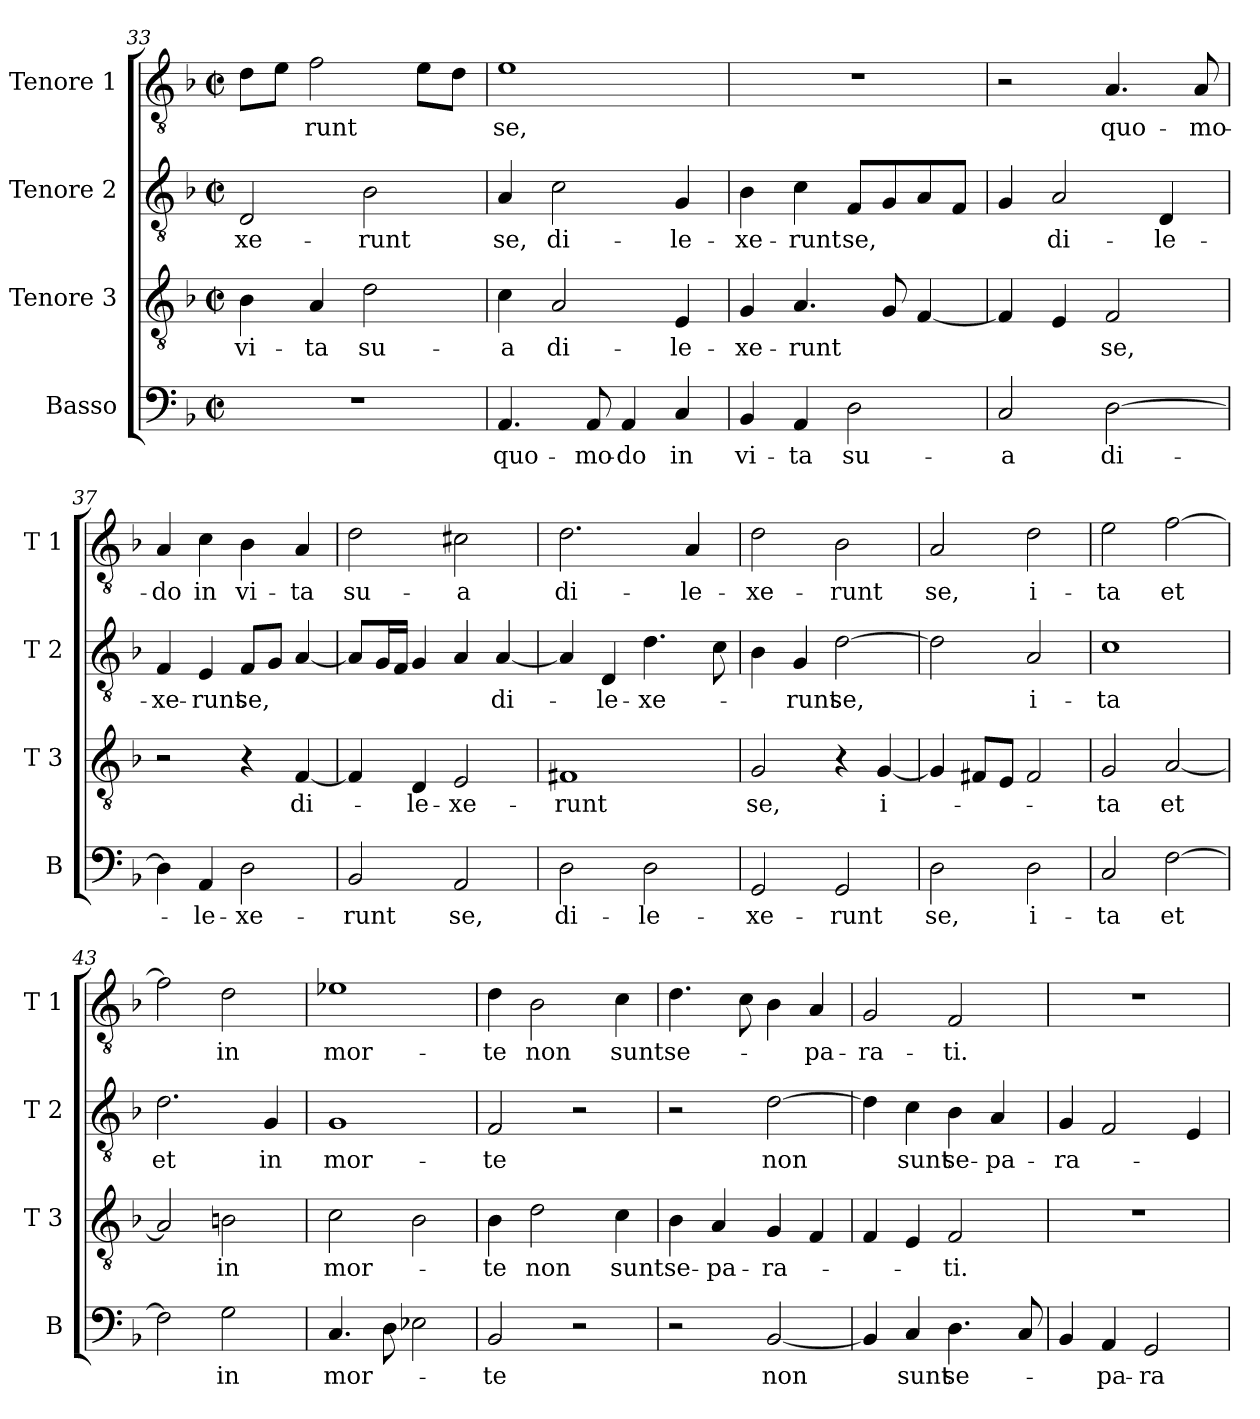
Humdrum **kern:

**kern	**text	**kern	**text	**kern	**text	**kern	**text
*part4	*part4	*part3	*part3	*part2	*part2	*part1	*part1
*staff4	*staff4	*staff3	*staff3	*staff2	*staff2	*staff1	*staff1
*I"Basso	*	*I"Tenore 3	*	*I"Tenore 2	*	*I"Tenore 1	*
*I'B	*	*I'T 3	*	*I'T 2	*	*I'T 1	*
*clefF4	*	*clefGv2	*	*clefGv2	*	*clefGv2	*
*k[b-]	*	*k[b-]	*	*k[b-]	*	*k[b-]	*
*F:	*	*F:	*	*F:	*	*F:	*
*M2/2	*	*M2/2	*	*M2/2	*	*M2/2	*
*met(c|)	*	*met(c|)	*	*met(c|)	*	*met(c|)	*
=33	=33	=33	=33	=33	=33	=33	=33
!	!	!	!LO:LY:b	!	!LO:LY:b	!	!
1r	.	4B-\	vi-	2D/	-xe-	8d\L	.
.	.	.	.	.	.	8e\J	.
!	!	!	!LO:LY:b	!	!	!	!LO:LY:b
.	.	4A/	-ta	.	.	2f\	-runt
!	!	!	!LO:LY:b	!	!LO:LY:b	!	!
.	.	2d\	su-	2B-\	-runt	.	.
.	.	.	.	.	.	8e\L	.
.	.	.	.	.	.	8d\J	.
!!LO:PB:g=z
=34	=34	=34	=34	=34	=34	=34	=34
!	!LO:LY:b	!	!LO:LY:b	!	!LO:LY:b	!	!LO:LY:b
4.AA/	quo-	4c\	-a	4A/	se,	1e	se,
!	!	!	!LO:LY:b	!	!LO:LY:b	!	!
.	.	2A/	di-	2c\	di-	.	.
!	!LO:LY:b	!	!	!	!	!	!
8AA/	-mo-	.	.	.	.	.	.
!	!LO:LY:b	!	!	!	!	!	!
4AA/	-do	.	.	.	.	.	.
!	!LO:LY:b	!	!LO:LY:b	!	!LO:LY:b	!	!
4C/	in	4E/	-le-	4G/	-le-	.	.
=35	=35	=35	=35	=35	=35	=35	=35
!	!LO:LY:b	!	!LO:LY:b	!	!LO:LY:b	!	!
4BB-/	vi-	4G/	-xe-	4B-\	-xe-	1r	.
!	!LO:LY:b	!	!LO:LY:b	!	!LO:LY:b	!	!
4AA/	-ta	4.A/	-runt	4c\	-runt	.	.
!	!LO:LY:b	!	!	!	!LO:LY:b	!	!
2D\	su-	.	.	8F/L	se,	.	.
.	.	8G/	.	8G/	.	.	.
.	.	[4F/	.	8A/	.	.	.
.	.	.	.	8F/J	.	.	.
=36	=36	=36	=36	=36	=36	=36	=36
!	!LO:LY:b	!	!	!	!	!	!
2C/	-a	4F/]	.	4G/	.	2r	.
!	!	!	!	!	!LO:LY:b	!	!
.	.	4E/	.	2A/	di-	.	.
!	!LO:LY:b	!	!LO:LY:b	!	!	!	!LO:LY:b
[2D\	di-	2F/	se,	.	.	4.A/	quo-
!	!	!	!	!	!LO:LY:b	!	!
.	.	.	.	4D/	-le-	.	.
!	!	!	!	!	!	!	!LO:LY:b
.	.	.	.	.	.	8A/	-mo-
=37	=37	=37	=37	=37	=37	=37	=37
!	!	!	!	!	!LO:LY:b	!	!LO:LY:b
4D\]	.	2r	.	4F/	-xe-	4A/	-do
!	!LO:LY:b	!	!	!	!LO:LY:b	!	!LO:LY:b
4AA/	-le-	.	.	4E/	-runt	4c\	in
!	!LO:LY:b	!	!	!	!LO:LY:b	!	!LO:LY:b
2D\	-xe-	4r	.	8F/L	se,	4B-\	vi-
.	.	.	.	8G/J	.	.	.
!	!	!	!LO:LY:b	!	!	!	!LO:LY:b
.	.	[4F/	di-	[4A/	.	4A/	-ta
=38	=38	=38	=38	=38	=38	=38	=38
!	!LO:LY:b	!	!	!	!	!	!LO:LY:b
2BB-/	-runt	4F/]	.	8A/L]	.	2d\	su-
.	.	.	.	16G/L	.	.	.
.	.	.	.	16F/JJ	.	.	.
!	!	!	!LO:LY:b	!	!	!	!
.	.	4D/	-le-	4G/	.	.	.
!	!LO:LY:b	!	!LO:LY:b	!	!	!	!LO:LY:b
2AA/	se,	2E/	-xe-	4A/	.	2c#X\	-a
!	!	!	!	!	!LO:LY:b	!	!
.	.	.	.	[4A/	di-	.	.
=39	=39	=39	=39	=39	=39	=39	=39
!	!LO:LY:b	!	!LO:LY:b	!	!	!	!LO:LY:b
2D\	di-	1F#X	-runt	4A/]	.	2.d\	di-
!	!	!	!	!	!LO:LY:b	!	!
.	.	.	.	4D/	-le-	.	.
!	!LO:LY:b	!	!	!	!LO:LY:b	!	!
2D\	-le-	.	.	4.d\	-xe-	.	.
!	!	!	!	!	!	!	!LO:LY:b
.	.	.	.	.	.	4A/	-le-
.	.	.	.	8c\	.	.	.
!!LO:LB:g=z
=40	=40	=40	=40	=40	=40	=40	=40
!	!LO:LY:b	!	!LO:LY:b	!	!	!	!LO:LY:b
2GG/	-xe-	2G/	se,	4B-\	.	2d\	-xe-
!	!	!	!	!	!LO:LY:b	!	!
.	.	.	.	4G/	-runt	.	.
!	!LO:LY:b	!	!	!	!LO:LY:b	!	!LO:LY:b
2GG/	-runt	4r	.	[2d\	se,	2B-\	-runt
!	!	!	!LO:LY:b	!	!	!	!
.	.	[4G/	i-	.	.	.	.
=41	=41	=41	=41	=41	=41	=41	=41
!	!LO:LY:b	!	!	!	!	!	!LO:LY:b
2D\	se,	4G/]	.	2d\]	.	2A/	se,
.	.	8F#X/L	.	.	.	.	.
.	.	8E/J	.	.	.	.	.
!	!LO:LY:b	!	!	!	!LO:LY:b	!	!LO:LY:b
2D\	i-	2F#/	.	2A/	i-	2d\	i-
=42	=42	=42	=42	=42	=42	=42	=42
!	!LO:LY:b	!	!LO:LY:b	!	!LO:LY:b	!	!LO:LY:b
2C/	-ta	2G/	-ta	1c	-ta	2e\	-ta
!	!LO:LY:b	!	!LO:LY:b	!	!	!	!LO:LY:b
[2F\	et	[2A/	et	.	.	[2f\	et
=43	=43	=43	=43	=43	=43	=43	=43
!	!	!	!	!	!LO:LY:b	!	!
2F\]	.	2A/]	.	2.d\	et	2f\]	.
!	!LO:LY:b	!	!LO:LY:b	!	!	!	!LO:LY:b
2G\	in	2Bn\	in	.	.	2d\	in
!	!	!	!	!	!LO:LY:b	!	!
.	.	.	.	4G/	in	.	.
=44	=44	=44	=44	=44	=44	=44	=44
!	!LO:LY:b	!	!LO:LY:b	!	!LO:LY:b	!	!LO:LY:b
4.C/	mor-	2c\	mor-	1G	mor-	1e-X	mor-
8D\	.	.	.	.	.	.	.
2E-X\	.	2B-\	.	.	.	.	.
=45	=45	=45	=45	=45	=45	=45	=45
!	!LO:LY:b	!	!LO:LY:b	!	!LO:LY:b	!	!LO:LY:b
2BB-/	-te	4B-\	-te	2F/	-te	4d\	-te
!	!	!	!LO:LY:b	!	!	!	!LO:LY:b
.	.	2d\	non	.	.	2B-\	non
2r	.	.	.	2r	.	.	.
!	!	!	!LO:LY:b	!	!	!	!LO:LY:b
.	.	4c\	sunt	.	.	4c\	sunt
!!LO:LB:g=z
=46	=46	=46	=46	=46	=46	=46	=46
!	!	!	!LO:LY:b	!	!	!	!LO:LY:b
2r	.	4B-\	se-	2r	.	4.d\	se-
!	!	!	!LO:LY:b	!	!	!	!
.	.	4A/	-pa-	.	.	.	.
.	.	.	.	.	.	8c\	.
!	!LO:LY:b	!	!LO:LY:b	!	!LO:LY:b	!	!
[2BB-/	non	4G/	-ra-	[2d\	non	4B-\	.
!	!	!	!	!	!	!	!LO:LY:b
.	.	4F/	.	.	.	4A/	-pa-
=47	=47	=47	=47	=47	=47	=47	=47
!	!	!	!	!	!	!	!LO:LY:b
4BB-/]	.	4F/	.	4d\]	.	2G/	-ra-
!	!LO:LY:b	!	!	!	!LO:LY:b	!	!
4C/	sunt	4E/	.	4c\	sunt	.	.
!	!LO:LY:b	!	!LO:LY:b	!	!LO:LY:b	!	!LO:LY:b
4.D\	se-	2F/	-ti.	4B-\	se-	2F/	-ti.
!	!	!	!	!	!LO:LY:b	!	!
.	.	.	.	4A/	-pa-	.	.
8C/	.	.	.	.	.	.	.
=48	=48	=48	=48	=48	=48	=48	=48
!	!	!	!	!	!LO:LY:b	!	!
4BB-/	.	1r	.	4G/	-ra-	1r	.
!	!LO:LY:b	!	!	!	!	!	!
4AA/	-pa-	.	.	2F/	.	.	.
!	!LO:LY:b	!	!	!	!	!	!
2GG/	-ra-	.	.	.	.	.	.
.	.	.	.	4E/	.	.	.
=	=	=	=	=	=	=	=
*-	*-	*-	*-	*-	*-	*-	*-
